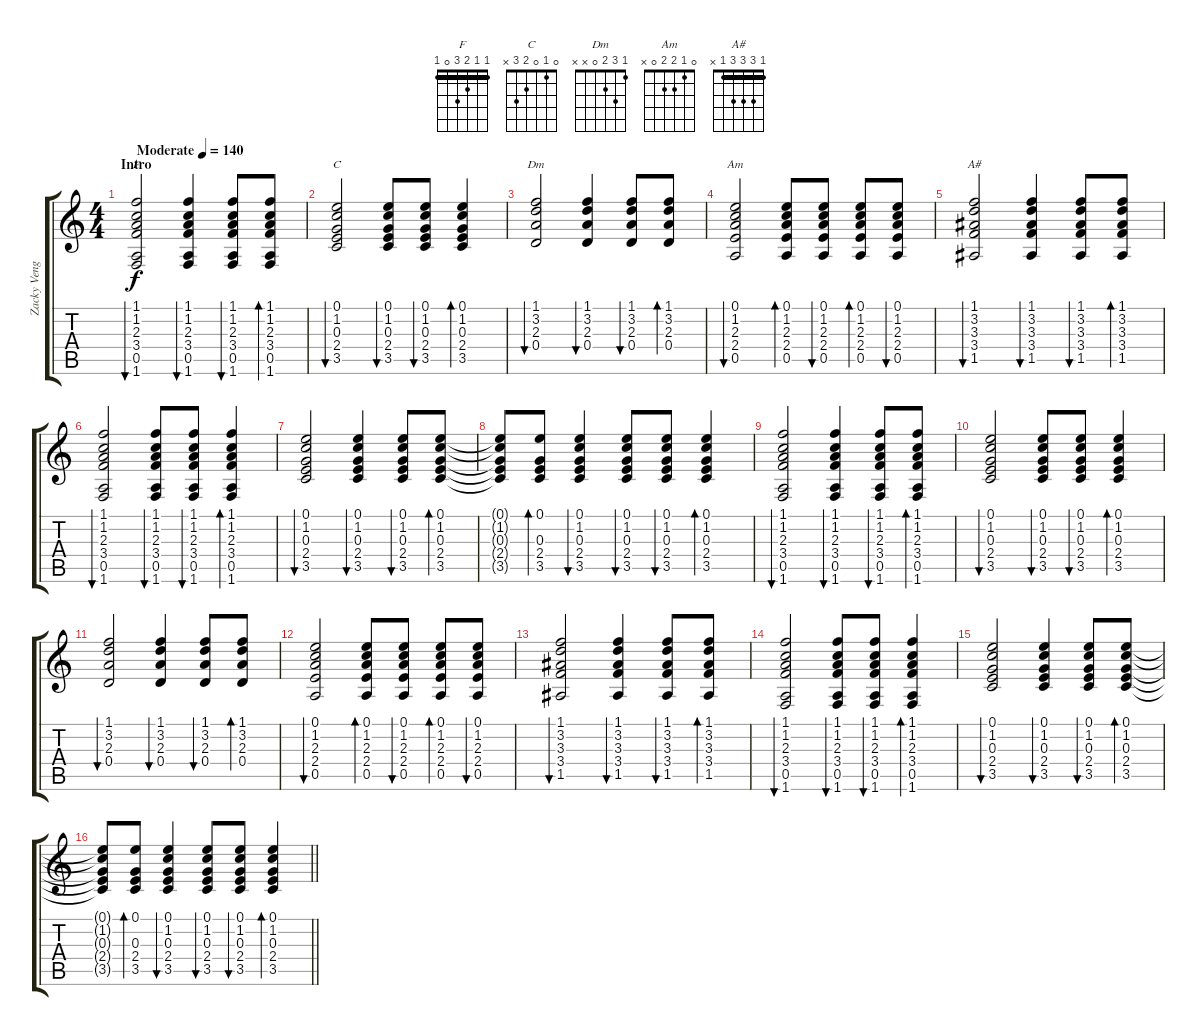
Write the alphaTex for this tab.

\track ("Zacky Vengeance" "Zacky Veng") {instrument electricguitarjazz}
\staff {score tabs}
\tuning (E4 B3 G3 D3 A2 E2) {hide}
\chord ("F" 1 1 2 3 0 1) {barre 1}
\chord ("C" 0 1 0 2 3 x)
\chord ("Dm" 1 3 2 0 x x)
\chord ("Am" 0 1 2 2 0 x)
\chord ("A#" 1 3 3 3 1 x) {barre 1}
\ts (4 4)
\section ("" "Intro")
\tempo (140 "Moderate")
\clef g2
\ks c
(1.1 1.2 2.3 3.4 0.5 1.6).2{bu 60 ch "F" dy f instrument electricguitarjazz} (1.1 1.2 2.3 3.4 0.5 1.6).4{bu 60} (1.1 1.2 2.3 3.4 0.5 1.6).8{bu 60} (1.1 1.2 2.3 3.4 0.5 1.6).8{bd 60} |
(0.1 1.2 0.3 2.4 3.5).2{bu 60 ch "C"} (0.1 1.2 0.3 2.4 3.5).8{bu 60} (0.1 1.2 0.3 2.4 3.5).8{bu 60} (0.1 1.2 0.3 2.4 3.5).4{bd 60} |
(1.1 3.2 2.3 0.4).2{bu 60 ch "Dm"} (1.1 3.2 2.3 0.4).4{bu 60} (1.1 3.2 2.3 0.4).8{bu 60} (1.1 3.2 2.3 0.4).8{bd 60} |
(0.1 1.2 2.3 2.4 0.5).2{bu 60 ch "Am"} (0.1 1.2 2.3 2.4 0.5).8{bd 60} (0.1 1.2 2.3 2.4 0.5).8{bu 60} (0.1 1.2 2.3 2.4 0.5).8{bd 60} (0.1 1.2 2.3 2.4 0.5).8{bu 60} |
(1.1 3.2 3.3 3.4 1.5).2{bu 60 ch "A#"} (1.1 3.2 3.3 3.4 1.5).4{bu 60} (1.1 3.2 3.3 3.4 1.5).8{bu 60} (1.1 3.2 3.3 3.4 1.5).8{bd 60} |
(1.1 1.2 2.3 3.4 0.5 1.6).2{bu 60} (1.1 1.2 2.3 3.4 0.5 1.6).8{bu 60} (1.1 1.2 2.3 3.4 0.5 1.6).8{bu 60} (1.1 1.2 2.3 3.4 0.5 1.6).4{bd 60} |
(0.1 1.2 0.3 2.4 3.5).2{bu 60} (0.1 1.2 0.3 2.4 3.5).4{bu 60} (0.1 1.2 0.3 2.4 3.5).8{bu 60} (0.1 1.2 0.3 2.4 3.5).8{bd 60} |
(0.1{t} 1.2{t} 0.3{t} 2.4{t} 3.5{t}).8 (0.1 0.3 2.4 3.5).8{bd 60} (0.1 1.2 0.3 2.4 3.5).4{bu 60} (0.1 1.2 0.3 2.4 3.5).8{bu 60} (0.1 1.2 0.3 2.4 3.5).8{bu 60} (0.1 1.2 0.3 2.4 3.5).4{bd 60} |
(1.1 1.2 2.3 3.4 0.5 1.6).2{bu 60} (1.1 1.2 2.3 3.4 0.5 1.6).4{bu 60} (1.1 1.2 2.3 3.4 0.5 1.6).8{bu 60} (1.1 1.2 2.3 3.4 0.5 1.6).8{bd 60} |
(0.1 1.2 0.3 2.4 3.5).2{bu 60} (0.1 1.2 0.3 2.4 3.5).8{bu 60} (0.1 1.2 0.3 2.4 3.5).8{bu 60} (0.1 1.2 0.3 2.4 3.5).4{bd 60} |
(1.1 3.2 2.3 0.4).2{bu 60} (1.1 3.2 2.3 0.4).4{bu 60} (1.1 3.2 2.3 0.4).8{bu 60} (1.1 3.2 2.3 0.4).8{bd 60} |
(0.1 1.2 2.3 2.4 0.5).2{bu 60} (0.1 1.2 2.3 2.4 0.5).8{bd 60} (0.1 1.2 2.3 2.4 0.5).8{bu 60} (0.1 1.2 2.3 2.4 0.5).8{bd 60} (0.1 1.2 2.3 2.4 0.5).8{bu 60} |
(1.1 3.2 3.3 3.4 1.5).2{bu 60} (1.1 3.2 3.3 3.4 1.5).4{bu 60} (1.1 3.2 3.3 3.4 1.5).8{bu 60} (1.1 3.2 3.3 3.4 1.5).8{bd 60} |
(1.1 1.2 2.3 3.4 0.5 1.6).2{bu 60} (1.1 1.2 2.3 3.4 0.5 1.6).8{bu 60} (1.1 1.2 2.3 3.4 0.5 1.6).8{bu 60} (1.1 1.2 2.3 3.4 0.5 1.6).4{bd 60} |
(0.1 1.2 0.3 2.4 3.5).2{bu 60} (0.1 1.2 0.3 2.4 3.5).4{bu 60} (0.1 1.2 0.3 2.4 3.5).8{bu 60} (0.1 1.2 0.3 2.4 3.5).8{bd 60} |
\barLineRight lightlight
(0.1{t} 1.2{t} 0.3{t} 2.4{t} 3.5{t}).8 (0.1 0.3 2.4 3.5).8{bd 60} (0.1 1.2 0.3 2.4 3.5).4{bu 60} (0.1 1.2 0.3 2.4 3.5).8{bu 60} (0.1 1.2 0.3 2.4 3.5).8{bu 60} (0.1 1.2 0.3 2.4 3.5).4{bd 60}
